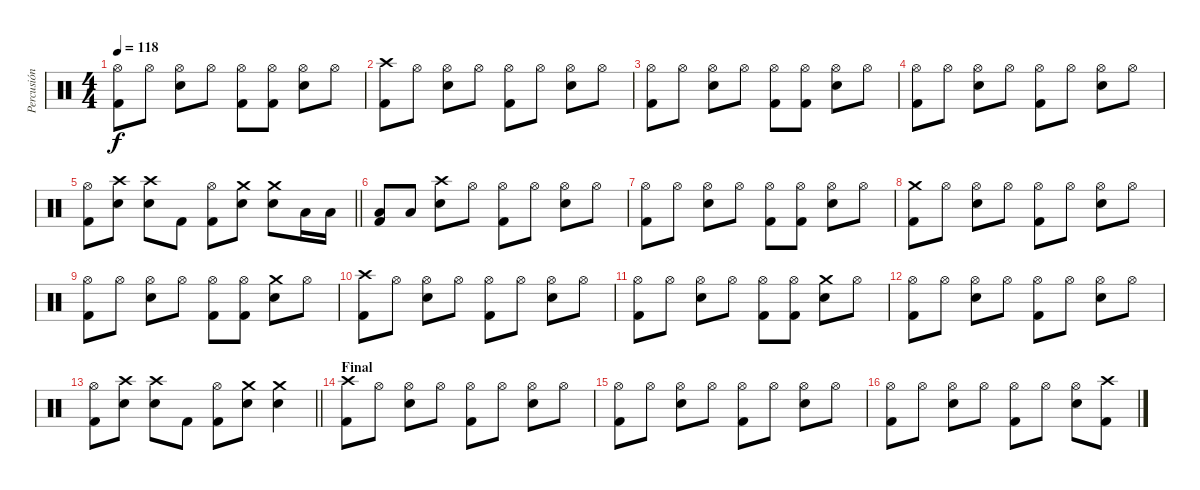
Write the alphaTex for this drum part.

\track ("Percusión" "Percusión") {instrument percussion}
\staff {score}
\articulation defaults
\ts (4 4)
\tempo 118
\clef neutral
\ks c
("Hi-Hat (open)" "Kick (hit) 2").8{dy f} "Hi-Hat (open)".8 ("Hi-Hat (open)" "Electric Snare (hit)").8 "Hi-Hat (open)".8 ("Hi-Hat (open)" "Kick (hit) 2").8 ("Hi-Hat (open)" "Kick (hit) 2").8 ("Hi-Hat (open)" "Electric Snare (hit)").8 "Hi-Hat (open)".8 |
("Crash high (hit)" "Kick (hit) 2").8 "Hi-Hat (open)".8 ("Hi-Hat (open)" "Electric Snare (hit)").8 "Hi-Hat (open)".8 ("Hi-Hat (open)" "Kick (hit) 2").8 "Hi-Hat (open)".8 ("Hi-Hat (open)" "Electric Snare (hit)").8 "Hi-Hat (open)".8 |
("Hi-Hat (open)" "Kick (hit) 2").8 "Hi-Hat (open)".8 ("Hi-Hat (open)" "Electric Snare (hit)").8 "Hi-Hat (open)".8 ("Hi-Hat (open)" "Kick (hit) 2").8 ("Hi-Hat (open)" "Kick (hit) 2").8 ("Hi-Hat (open)" "Electric Snare (hit)").8 "Hi-Hat (open)".8 |
("Hi-Hat (open)" "Kick (hit) 2").8 "Hi-Hat (open)".8 ("Hi-Hat (open)" "Electric Snare (hit)").8 "Hi-Hat (open)".8 ("Hi-Hat (open)" "Kick (hit) 2").8 "Hi-Hat (open)".8 ("Hi-Hat (open)" "Electric Snare (hit)").8 "Hi-Hat (open)".8 |
\barLineRight lightlight
("Hi-Hat (open)" "Kick (hit) 2").8 ("Crash high (hit)" "Electric Snare (hit)").8 ("Crash high (hit)" "Electric Snare (hit)").8 "Kick (hit) 2".8 ("Hi-Hat (open)" "Kick (hit) 2").8 ("Crash medium (hit)" "Electric Snare (hit)").8 ("Crash medium (hit)" "Electric Snare (hit)").8 "Low Floor Tom (hit)".16 "Low Tom (hit)".16 |
("Low Floor Tom (hit)" "Kick (hit) 2").8 "Low Floor Tom (hit)".8 ("Crash high (hit)" "Electric Snare (hit)").8 "Hi-Hat (open)".8 ("Hi-Hat (open)" "Kick (hit) 2").8 "Hi-Hat (open)".8 ("Hi-Hat (open)" "Electric Snare (hit)").8 "Hi-Hat (open)".8 |
("Hi-Hat (open)" "Kick (hit) 2").8 "Hi-Hat (open)".8 ("Hi-Hat (open)" "Electric Snare (hit)").8 "Hi-Hat (open)".8 ("Hi-Hat (open)" "Kick (hit) 2").8 ("Hi-Hat (open)" "Kick (hit) 2").8 ("Hi-Hat (open)" "Electric Snare (hit)").8 "Hi-Hat (open)".8 |
("Crash medium (hit)" "Kick (hit) 2").8 "Hi-Hat (open)".8 ("Hi-Hat (open)" "Electric Snare (hit)").8 "Hi-Hat (open)".8 ("Hi-Hat (open)" "Kick (hit) 2").8 "Hi-Hat (open)".8 ("Hi-Hat (open)" "Electric Snare (hit)").8 "Hi-Hat (open)".8 |
("Hi-Hat (open)" "Kick (hit) 2").8 "Hi-Hat (open)".8 ("Hi-Hat (open)" "Electric Snare (hit)").8 "Hi-Hat (open)".8 ("Hi-Hat (open)" "Kick (hit) 2").8 ("Hi-Hat (open)" "Kick (hit) 2").8 ("Crash medium (hit)" "Electric Snare (hit)").8 "Hi-Hat (open)".8 |
("Crash high (hit)" "Kick (hit) 2").8 "Hi-Hat (open)".8 ("Hi-Hat (open)" "Electric Snare (hit)").8 "Hi-Hat (open)".8 ("Hi-Hat (open)" "Kick (hit) 2").8 "Hi-Hat (open)".8 ("Hi-Hat (open)" "Electric Snare (hit)").8 "Hi-Hat (open)".8 |
("Hi-Hat (open)" "Kick (hit) 2").8 "Hi-Hat (open)".8 ("Hi-Hat (open)" "Electric Snare (hit)").8 "Hi-Hat (open)".8 ("Hi-Hat (open)" "Kick (hit) 2").8 ("Hi-Hat (open)" "Kick (hit) 2").8 ("Crash medium (hit)" "Electric Snare (hit)").8 "Hi-Hat (open)".8 |
("Hi-Hat (open)" "Kick (hit) 2").8 "Hi-Hat (open)".8 ("Hi-Hat (open)" "Electric Snare (hit)").8 "Hi-Hat (open)".8 ("Hi-Hat (open)" "Kick (hit) 2").8 "Hi-Hat (open)".8 ("Hi-Hat (open)" "Electric Snare (hit)").8 "Hi-Hat (open)".8 |
\barLineRight lightlight
("Hi-Hat (open)" "Kick (hit) 2").8 ("Crash high (hit)" "Electric Snare (hit)").8 ("Crash high (hit)" "Electric Snare (hit)").8 "Kick (hit) 2".8 ("Hi-Hat (open)" "Kick (hit) 2").8 ("Crash medium (hit)" "Electric Snare (hit)").8 ("Crash medium (hit)" "Electric Snare (hit)").4 |
\section ("" "Final")
("Crash high (hit)" "Kick (hit) 2").8 "Hi-Hat (open)".8 ("Hi-Hat (open)" "Electric Snare (hit)").8 "Hi-Hat (open)".8 ("Hi-Hat (open)" "Kick (hit) 2").8 "Hi-Hat (open)".8 ("Hi-Hat (open)" "Electric Snare (hit)").8 "Hi-Hat (open)".8 |
("Hi-Hat (open)" "Kick (hit) 2").8 "Hi-Hat (open)".8 ("Hi-Hat (open)" "Electric Snare (hit)").8 "Hi-Hat (open)".8 ("Hi-Hat (open)" "Kick (hit) 2").8 "Hi-Hat (open)".8 ("Hi-Hat (open)" "Electric Snare (hit)").8 "Hi-Hat (open)".8 |
("Hi-Hat (open)" "Kick (hit) 2").8 "Hi-Hat (open)".8 ("Hi-Hat (open)" "Electric Snare (hit)").8 "Hi-Hat (open)".8 ("Hi-Hat (open)" "Kick (hit) 2").8 "Hi-Hat (open)".8 ("Hi-Hat (open)" "Electric Snare (hit)").8 ("Crash high (hit)" "Kick (hit) 2").8{volume 0}
